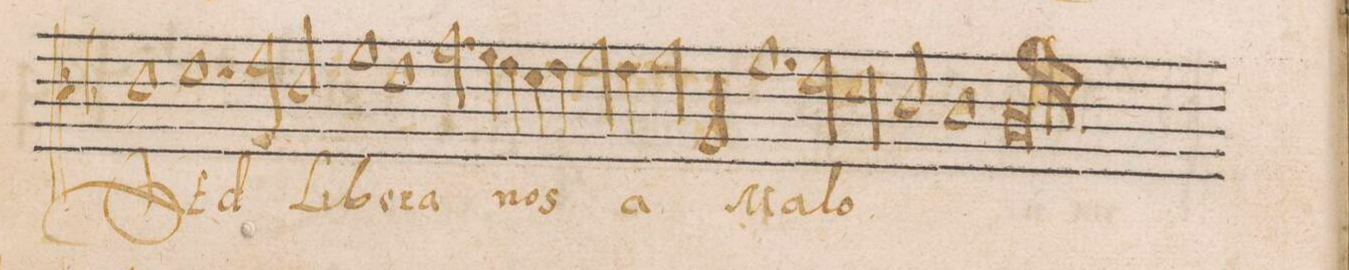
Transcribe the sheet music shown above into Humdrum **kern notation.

**kern	**text
*I"CANTVS	*
*clefC4	*
*k[b-]	*
*met(C|)	*
*M2/1	*
1c	SEd
1.d	.
=48-	=48-
2e\	.
2c/	Li-
1f\	-be-
=49-	=49-
1d	-ra
2.g\	.
=50-	=50-
4f\	.
4e\	nos
4d\	.
4e\	.
2f\	.
4e\	a
=51-	=51-
2f\	.
2F/	.
1.f	Ma-
=52-	=52-
2e\	-lo
2d\	.
2c/	.
=53-	=53-
1B-	.
1A/	.
=||	=||
*-	*-
